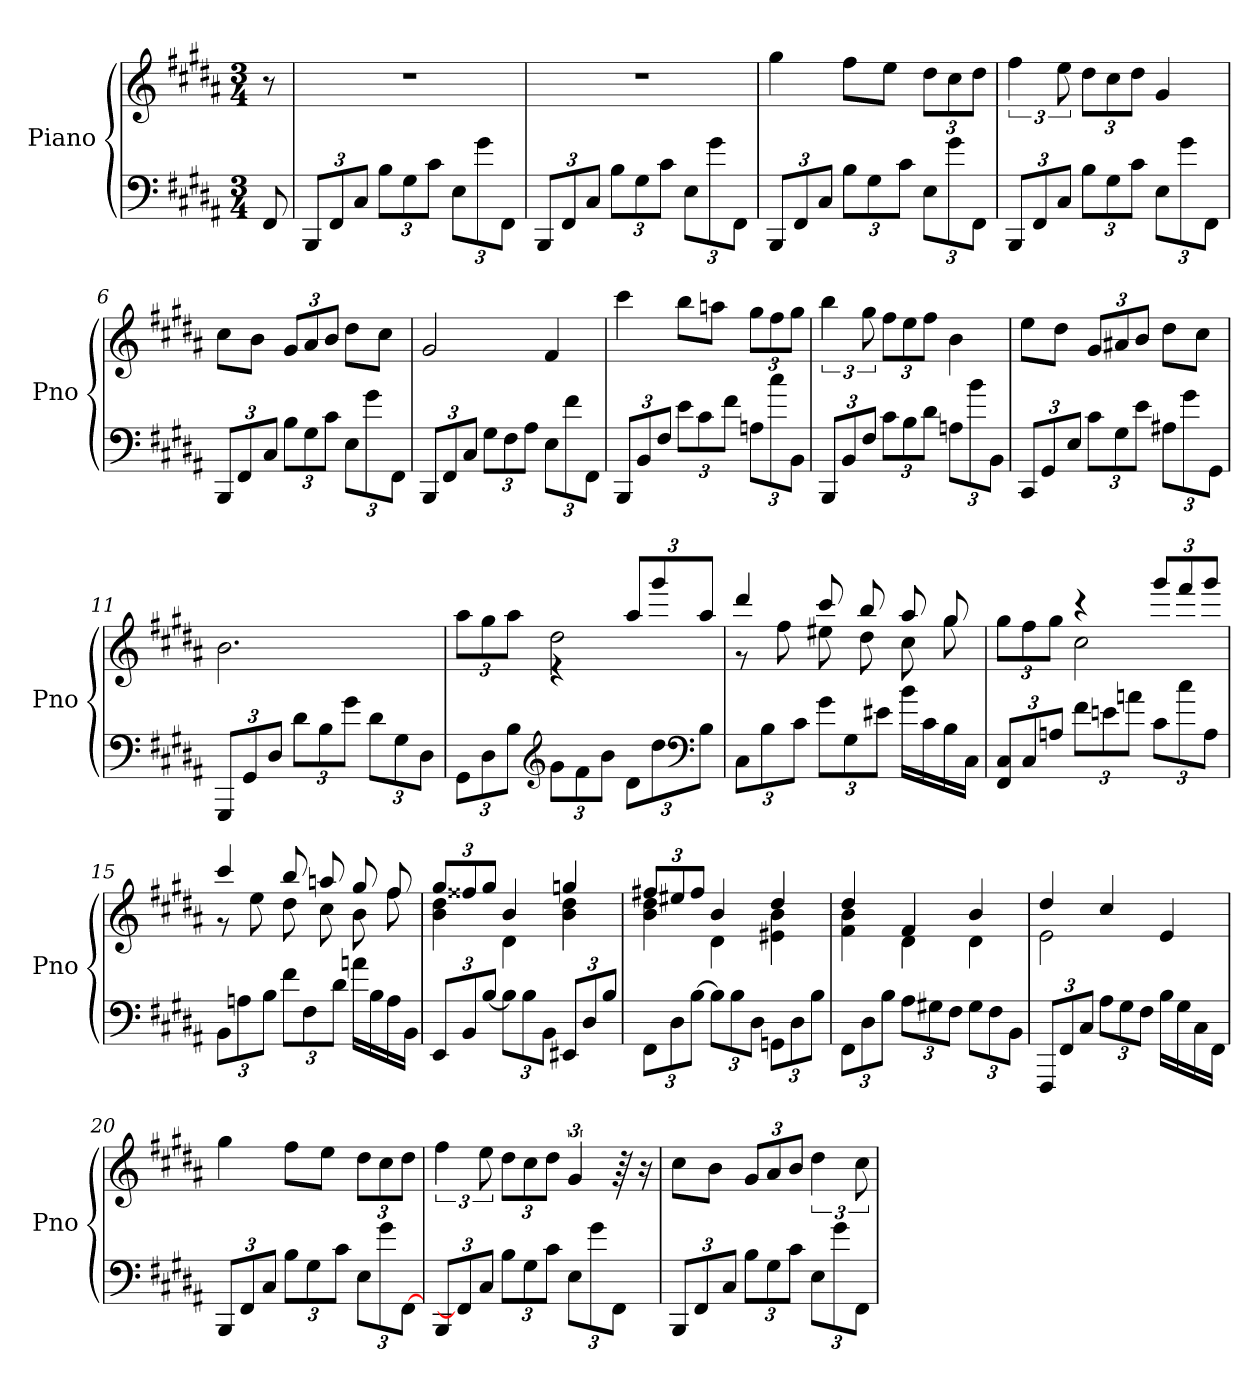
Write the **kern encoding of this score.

**kern	**kern
*part2	*part1
*staff2	*staff1
*I"Piano	*I"Piano
*I'Pno	*I'Pno
*clefF4	*clefG2
*k[f#c#g#d#a#]	*k[f#c#g#d#a#]
*M3/4	*M3/4
=1	=1
8FF#/	8r
=2	=2
*Xbrackettup	*
12BBB/L	2.r
12FF#/	.
12C#/J	.
12B\L	.
12G#\	.
12c#\J	.
12E\L	.
12g#\	.
12FF#\J	.
=3	=3
12BBB/L	2.r
12FF#/	.
12C#/J	.
12B\L	.
12G#\	.
12c#\J	.
12E\L	.
12g#\	.
12FF#\J	.
=4	=4
12BBB/L	4gg#\
12FF#/	.
12C#/J	.
12B\L	8ff#\L
12G#\	.
.	8ee\J
12c#\J	.
*	*Xbrackettup
12E\L	12dd#\L
12g#\	12cc#\
12FF#\J	12dd#\J
!!LO:LB:g=z
=5	=5
*	*brackettup
12BBB/L	6ff#\
12FF#/	.
12C#/J	12ee\
12B\L	12dd#\L
12G#\	12cc#\
12c#\J	12dd#\J
12E\L	4g#/
12g#\	.
12FF#\J	.
=6	=6
12BBB/L	8cc#\L
12FF#/	.
.	8b\J
12C#/J	.
*	*Xbrackettup
12B\L	12g#/L
12G#\	12a#/
12c#\J	12b/J
12E\L	8dd#\L
12g#\	.
.	8cc#\J
12FF#\J	.
=7	=7
12BBB/L	2g#/
12FF#/	.
12C#/J	.
12G#\L	.
12F#\	.
12A#\J	.
12E\L	4f#/
12f#\	.
12FF#\J	.
=8	=8
12BBB/L	4ccc#\
12BB/	.
12F#/J	.
12e\L	8bb\L
12c#\	.
.	8aan\J
12f#\J	.
12An\L	12gg#\L
12cc#\	12ff#\
12BB\J	12gg#\J
!!LO:LB:g=z
=9	=9
*	*brackettup
12BBB/L	6bb\
12BB/	.
12F#/J	12gg#\
12c#\L	12ff#\L
12B\	12ee\
12d#\J	12ff#\J
12An\L	4b\
12b\	.
12BB\J	.
=10	=10
12CC#/L	8ee\L
12GG#/	.
.	8dd#\J
12E/J	.
*	*Xbrackettup
12c#\L	12g#/L
12G#\	12a#X/
12e\J	12b/J
12A#X\L	8dd#\L
12g#\	.
.	8cc#\J
12GG#\J	.
=11	=11
12GGG#/L	2.b\
12GG#/	.
12D#/J	.
12d#\L	.
12B\	.
12g#\J	.
12d#\L	.
12G#\	.
12D#\J	.
=12	=12
*	*^
12GG#\L	12aa#\L	4ryy
12D#\	12gg#\	.
12B\J	12aa#\J	.
*clefG2	*	*
12g#\L	2dd#\	4r
12f#\	.	.
12b\J	.	.
12d#\L	.	12aa#/L
12dd#\	.	12ggg#/
*clefF4	*	*
12B\J	.	12aa#/J
!!LO:LB:g=z	!!
=13	=13	=13
12C#\L	4ddd#/	8r
12B\	.	.
.	.	8ff#\
12c#\J	.	.
12g#\L	8ccc#/	8ee#X\
12G#\	.	.
.	8bb/	8dd#\
12e#X\J	.	.
16b\LL	8aa#/	8cc#\
16c#\	.	.
16B\	8gg#/	8gg#\
16C#\JJ	.	.
=14	=14	=14
12FF#/ 12C#/L	4ryy	12gg#\L
12C#/	.	12ff#\
12An/J	.	12gg#\J
12f#\L	4r	2cc#\
12en\	.	.
12an\J	.	.
12c#\L	12ggg#/L	.
12cc#\	12fff#/	.
12A\J	12ggg#/J	.
=15	=15	=15
12BB\L	4ccc#/	8r
12An\	.	.
.	.	8ee\
12B\J	.	.
12f#\L	8bb/	8dd#\
12F#\	.	.
.	8aan/	8cc#\
12d#\J	.	.
16an\LL	8gg#/	8b\
16B\	.	.
16A\	8ff#/	8ff#\
16BB\JJ	.	.
=16	=16	=16
12EE/L	12gg#/L	4b\ 4dd#\
12BB/	12ff##X/	.
[12B/J	12gg#/J	.
12B\L]	4b/	4d#\
12B\	.	.
12BB\J	.	.
12EE#X/L	4ggn/	4b\ 4dd#\
12D#/	.	.
12B/J	.	.
!!LO:LB:g=z	!!
=17	=17	=17
12FF#\L	12ff#X/L	4b\ 4dd#\
12D#\	12ee#X/	.
[12B\J	12ff#/J	.
12B\L]	4b/	4d#\
12B\	.	.
12D#\J	.	.
12GGn\L	4dd#/	4e#X\ 4b\
12D#\	.	.
12B\J	.	.
=18	=18	=18
12FF#\L	4dd#/	4f#\ 4b\
12D#\	.	.
12B\J	.	.
12A#\L	4f#/	4d#\
12G#X\	.	.
12F#\J	.	.
12G#\L	4b/	4d#\
12F#\	.	.
12BB\J	.	.
=19	=19	=19
12FFF#/L	4dd#/	2e\
12FF#/	.	.
12C#/J	.	.
12A#\L	4cc#/	.
12G#\	.	.
12F#\J	.	.
16B\LL	4e/	4ryy
16G#\	.	.
16C#\	.	.
16FF#\JJ	.	.
*	*v	*v
=20	=20
12BBB/L	4gg#\
12FF#/	.
12C#/J	.
12B\L	8ff#\L
12G#\	.
.	8ee\J
12c#\J	.
12E\L	12dd#\L
12g#\	12cc#\
[12FF#\J	12dd#\J
!!LO:LB:g=z
=21	=21
*	*brackettup
12BBB/L	6ff#\
12FF#/]	.
12C#/J	12ee\
12B\L	12dd#\L
12G#\	12cc#\
12c#\J	12dd#\J
12E\L	6g#/
12g#\	.
12FF#\J	64r
.	16r
!	!LO:N:vis=256..
.	192ryy
=22	=22
12BBB/L	8cc#\L
12FF#/	.
.	8b\J
12C#/J	.
*	*Xbrackettup
12B\L	12g#/L
12G#\	12a#/
12c#\J	12b/J
*	*brackettup
12E\L	6dd#\
12g#\	.
12FF#\J	12cc#\
=	=
*-	*-
